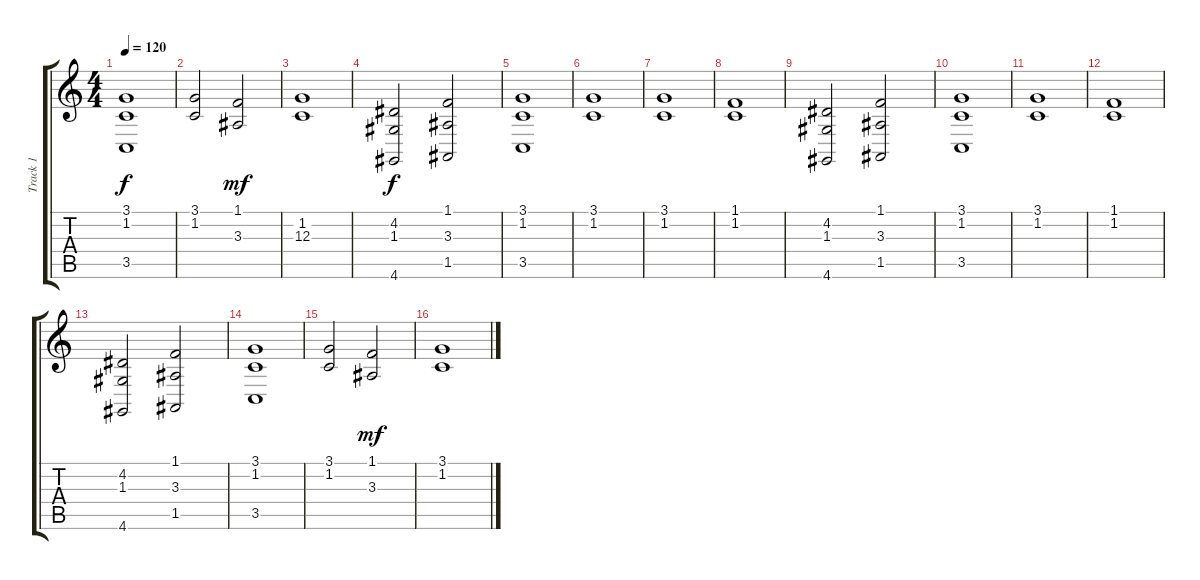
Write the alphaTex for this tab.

\track ("Track 1" "Track 1") {instrument stringensemble2}
\staff {score tabs}
\tuning (E4 B3 G3 D3 A2 E2) {hide}
\ts (4 4)
\tempo 120
\clef g2
\ks c
(3.1 1.2 3.5).1{dy f} |
(3.1 1.2).2 (1.1 3.3).2{dy mf} |
(1.2 12.3).1 |
(4.2 1.3 4.6).2{dy f} (1.1 3.3 1.5).2 |
(3.1 1.2 3.5).1 |
(3.1 1.2).1 |
(3.1 1.2).1 |
(1.1 1.2).1 |
(4.2 1.3 4.6).2 (1.1 3.3 1.5).2 |
(3.1 1.2 3.5).1 |
(3.1 1.2).1 |
(1.1 1.2).1 |
(4.2 1.3 4.6).2 (1.1 3.3 1.5).2 |
(3.1 1.2 3.5).1 |
(3.1 1.2).2 (1.1 3.3).2{dy mf} |
(3.1 1.2).1
